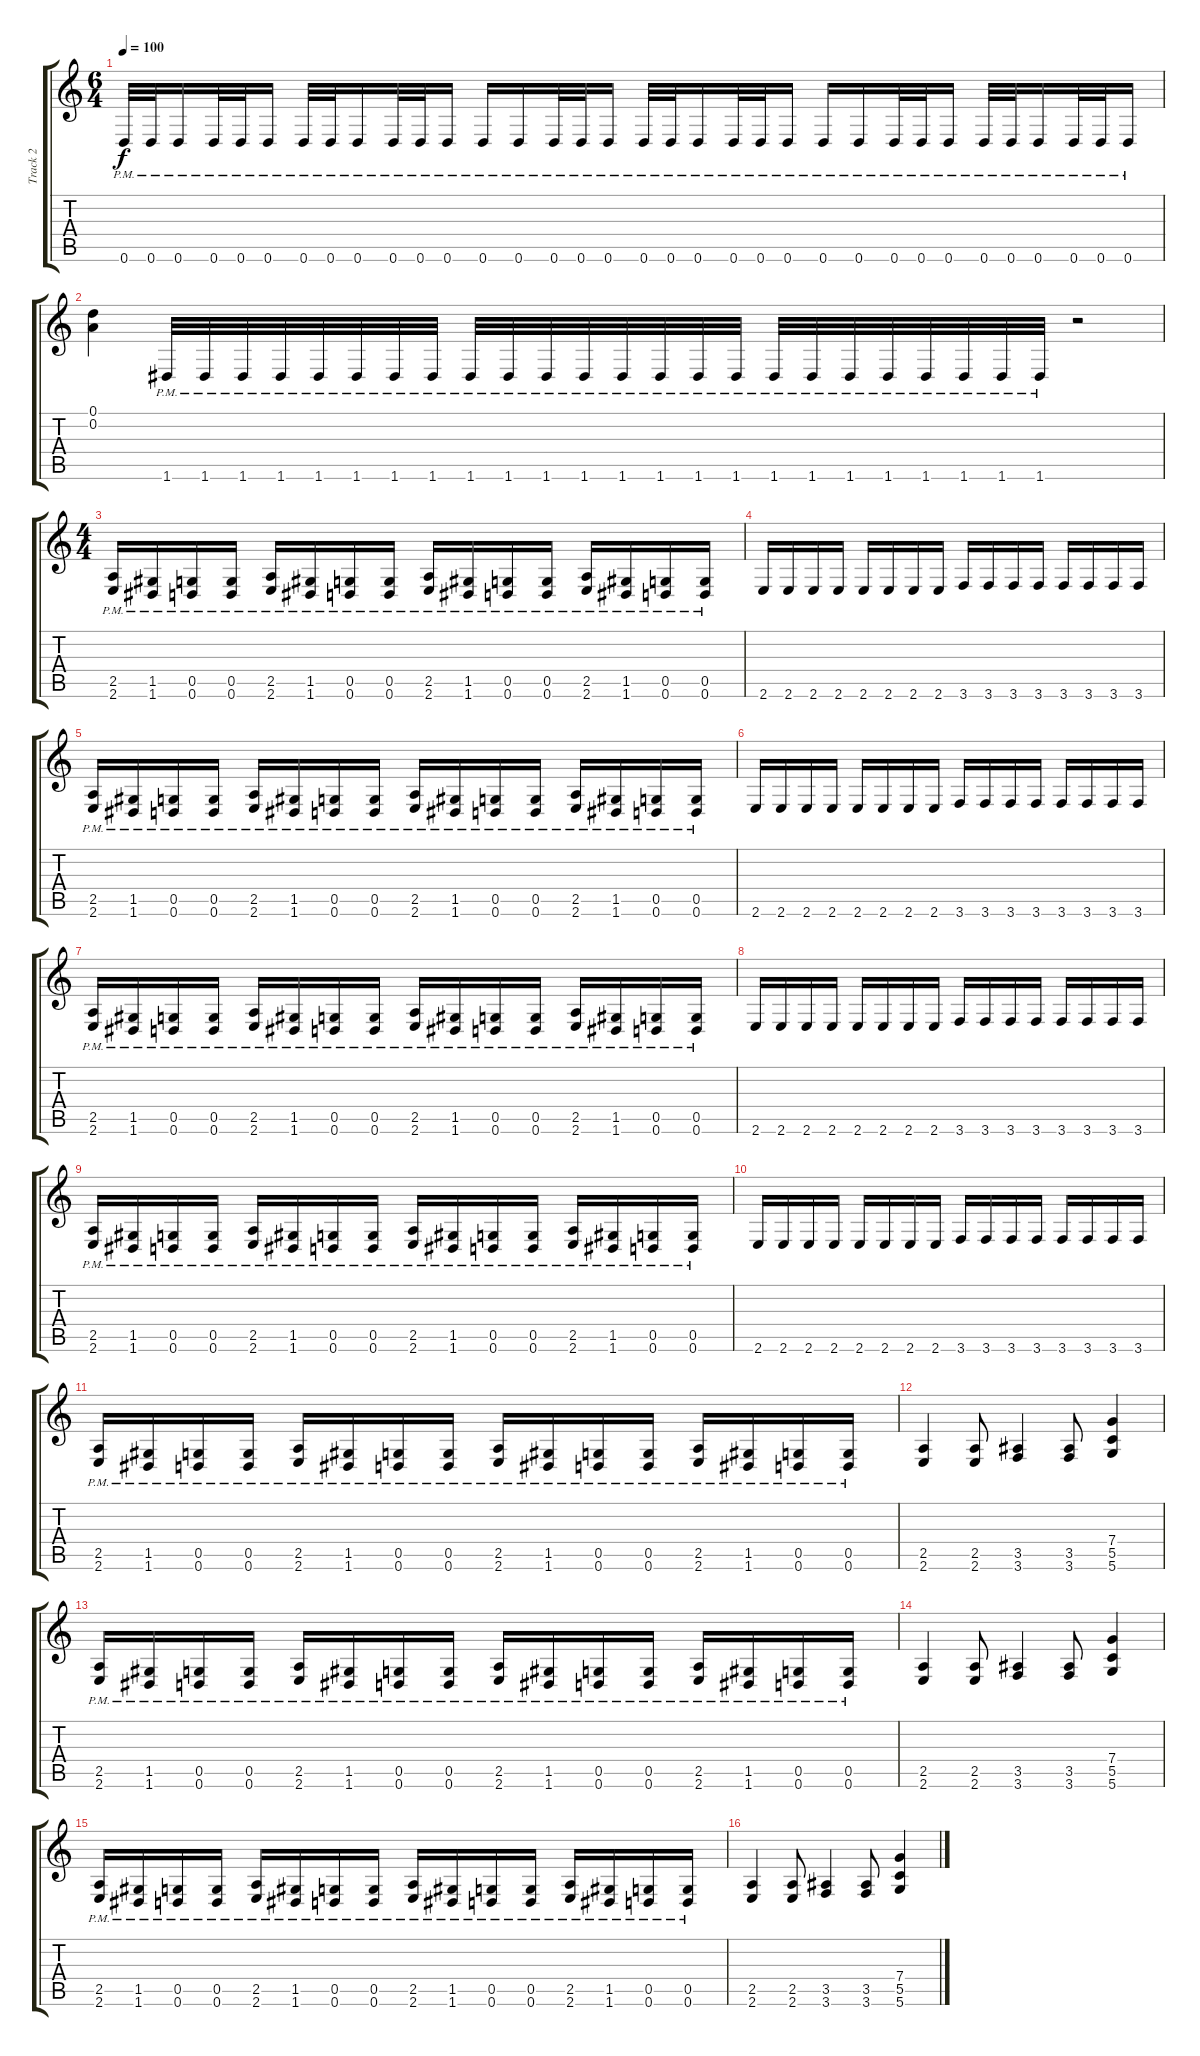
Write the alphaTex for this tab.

\track ("Track 2" "Track 2") {instrument distortionguitar}
\staff {score tabs}
\tuning (D4 A3 F3 C3 G2 D2) {hide}
\ts (6 4)
\tempo 100
\clef g2
\ks c
0.6{pm}.32{dy f} 0.6{pm}.32 0.6{pm}.16 0.6{pm}.32 0.6{pm}.32 0.6{pm}.16 0.6{pm}.32 0.6{pm}.32 0.6{pm}.16 0.6{pm}.32 0.6{pm}.32 0.6{pm}.16 0.6{pm}.16 0.6{pm}.16 0.6{pm}.32 0.6{pm}.32 0.6{pm}.16 0.6{pm}.32 0.6{pm}.32 0.6{pm}.16 0.6{pm}.32 0.6{pm}.32 0.6{pm}.16 0.6{pm}.16 0.6{pm}.16 0.6{pm}.32 0.6{pm}.32 0.6{pm}.16 0.6{pm}.32 0.6{pm}.32 0.6{pm}.16 0.6{pm}.32 0.6{pm}.32 0.6{pm}.16 |
(0.1 0.2).4 1.6{pm}.32 1.6{pm}.32 1.6{pm}.32 1.6{pm}.32 1.6{pm}.32 1.6{pm}.32 1.6{pm}.32 1.6{pm}.32 1.6{pm}.32 1.6{pm}.32 1.6{pm}.32 1.6{pm}.32 1.6{pm}.32 1.6{pm}.32 1.6{pm}.32 1.6{pm}.32 1.6{pm}.32 1.6{pm}.32 1.6{pm}.32 1.6{pm}.32 1.6{pm}.32 1.6{pm}.32 1.6{pm}.32 1.6{pm}.32 r.2 |
\ts (4 4)
(2.5{pm} 2.6{pm}).16 (1.5{pm} 1.6{pm}).16 (0.5{pm} 0.6{pm}).16 (0.5{pm} 0.6{pm}).16 (2.5{pm} 2.6{pm}).16 (1.5{pm} 1.6{pm}).16 (0.5{pm} 0.6{pm}).16 (0.5{pm} 0.6{pm}).16 (2.5{pm} 2.6{pm}).16 (1.5{pm} 1.6{pm}).16 (0.5{pm} 0.6{pm}).16 (0.5{pm} 0.6{pm}).16 (2.5{pm} 2.6{pm}).16 (1.5{pm} 1.6{pm}).16 (0.5{pm} 0.6{pm}).16 (0.5{pm} 0.6{pm}).16 |
2.6.16 2.6.16 2.6.16 2.6.16 2.6.16 2.6.16 2.6.16 2.6.16 3.6.16 3.6.16 3.6.16 3.6.16 3.6.16 3.6.16 3.6.16 3.6.16 |
(2.5{pm} 2.6{pm}).16 (1.5{pm} 1.6{pm}).16 (0.5{pm} 0.6{pm}).16 (0.5{pm} 0.6{pm}).16 (2.5{pm} 2.6{pm}).16 (1.5{pm} 1.6{pm}).16 (0.5{pm} 0.6{pm}).16 (0.5{pm} 0.6{pm}).16 (2.5{pm} 2.6{pm}).16 (1.5{pm} 1.6{pm}).16 (0.5{pm} 0.6{pm}).16 (0.5{pm} 0.6{pm}).16 (2.5{pm} 2.6{pm}).16 (1.5{pm} 1.6{pm}).16 (0.5{pm} 0.6{pm}).16 (0.5{pm} 0.6{pm}).16 |
2.6.16 2.6.16 2.6.16 2.6.16 2.6.16 2.6.16 2.6.16 2.6.16 3.6.16 3.6.16 3.6.16 3.6.16 3.6.16 3.6.16 3.6.16 3.6.16 |
(2.5{pm} 2.6{pm}).16 (1.5{pm} 1.6{pm}).16 (0.5{pm} 0.6{pm}).16 (0.5{pm} 0.6{pm}).16 (2.5{pm} 2.6{pm}).16 (1.5{pm} 1.6{pm}).16 (0.5{pm} 0.6{pm}).16 (0.5{pm} 0.6{pm}).16 (2.5{pm} 2.6{pm}).16 (1.5{pm} 1.6{pm}).16 (0.5{pm} 0.6{pm}).16 (0.5{pm} 0.6{pm}).16 (2.5{pm} 2.6{pm}).16 (1.5{pm} 1.6{pm}).16 (0.5{pm} 0.6{pm}).16 (0.5{pm} 0.6{pm}).16 |
2.6.16 2.6.16 2.6.16 2.6.16 2.6.16 2.6.16 2.6.16 2.6.16 3.6.16 3.6.16 3.6.16 3.6.16 3.6.16 3.6.16 3.6.16 3.6.16 |
(2.5{pm} 2.6{pm}).16 (1.5{pm} 1.6{pm}).16 (0.5{pm} 0.6{pm}).16 (0.5{pm} 0.6{pm}).16 (2.5{pm} 2.6{pm}).16 (1.5{pm} 1.6{pm}).16 (0.5{pm} 0.6{pm}).16 (0.5{pm} 0.6{pm}).16 (2.5{pm} 2.6{pm}).16 (1.5{pm} 1.6{pm}).16 (0.5{pm} 0.6{pm}).16 (0.5{pm} 0.6{pm}).16 (2.5{pm} 2.6{pm}).16 (1.5{pm} 1.6{pm}).16 (0.5{pm} 0.6{pm}).16 (0.5{pm} 0.6{pm}).16 |
2.6.16 2.6.16 2.6.16 2.6.16 2.6.16 2.6.16 2.6.16 2.6.16 3.6.16 3.6.16 3.6.16 3.6.16 3.6.16 3.6.16 3.6.16 3.6.16 |
(2.5{pm} 2.6{pm}).16 (1.5{pm} 1.6{pm}).16 (0.5{pm} 0.6{pm}).16 (0.5{pm} 0.6{pm}).16 (2.5{pm} 2.6{pm}).16 (1.5{pm} 1.6{pm}).16 (0.5{pm} 0.6{pm}).16 (0.5{pm} 0.6{pm}).16 (2.5{pm} 2.6{pm}).16 (1.5{pm} 1.6{pm}).16 (0.5{pm} 0.6{pm}).16 (0.5{pm} 0.6{pm}).16 (2.5{pm} 2.6{pm}).16 (1.5{pm} 1.6{pm}).16 (0.5{pm} 0.6{pm}).16 (0.5{pm} 0.6{pm}).16 |
(2.5 2.6).4 (2.5 2.6).8 (3.5 3.6).4 (3.5 3.6).8 (7.4 5.5 5.6).4 |
(2.5{pm} 2.6{pm}).16 (1.5{pm} 1.6{pm}).16 (0.5{pm} 0.6{pm}).16 (0.5{pm} 0.6{pm}).16 (2.5{pm} 2.6{pm}).16 (1.5{pm} 1.6{pm}).16 (0.5{pm} 0.6{pm}).16 (0.5{pm} 0.6{pm}).16 (2.5{pm} 2.6{pm}).16 (1.5{pm} 1.6{pm}).16 (0.5{pm} 0.6{pm}).16 (0.5{pm} 0.6{pm}).16 (2.5{pm} 2.6{pm}).16 (1.5{pm} 1.6{pm}).16 (0.5{pm} 0.6{pm}).16 (0.5{pm} 0.6{pm}).16 |
(2.5 2.6).4 (2.5 2.6).8 (3.5 3.6).4 (3.5 3.6).8 (7.4 5.5 5.6).4 |
(2.5{pm} 2.6{pm}).16 (1.5{pm} 1.6{pm}).16 (0.5{pm} 0.6{pm}).16 (0.5{pm} 0.6{pm}).16 (2.5{pm} 2.6{pm}).16 (1.5{pm} 1.6{pm}).16 (0.5{pm} 0.6{pm}).16 (0.5{pm} 0.6{pm}).16 (2.5{pm} 2.6{pm}).16 (1.5{pm} 1.6{pm}).16 (0.5{pm} 0.6{pm}).16 (0.5{pm} 0.6{pm}).16 (2.5{pm} 2.6{pm}).16 (1.5{pm} 1.6{pm}).16 (0.5{pm} 0.6{pm}).16 (0.5{pm} 0.6{pm}).16 |
(2.5 2.6).4 (2.5 2.6).8 (3.5 3.6).4 (3.5 3.6).8 (7.4 5.5 5.6).4
